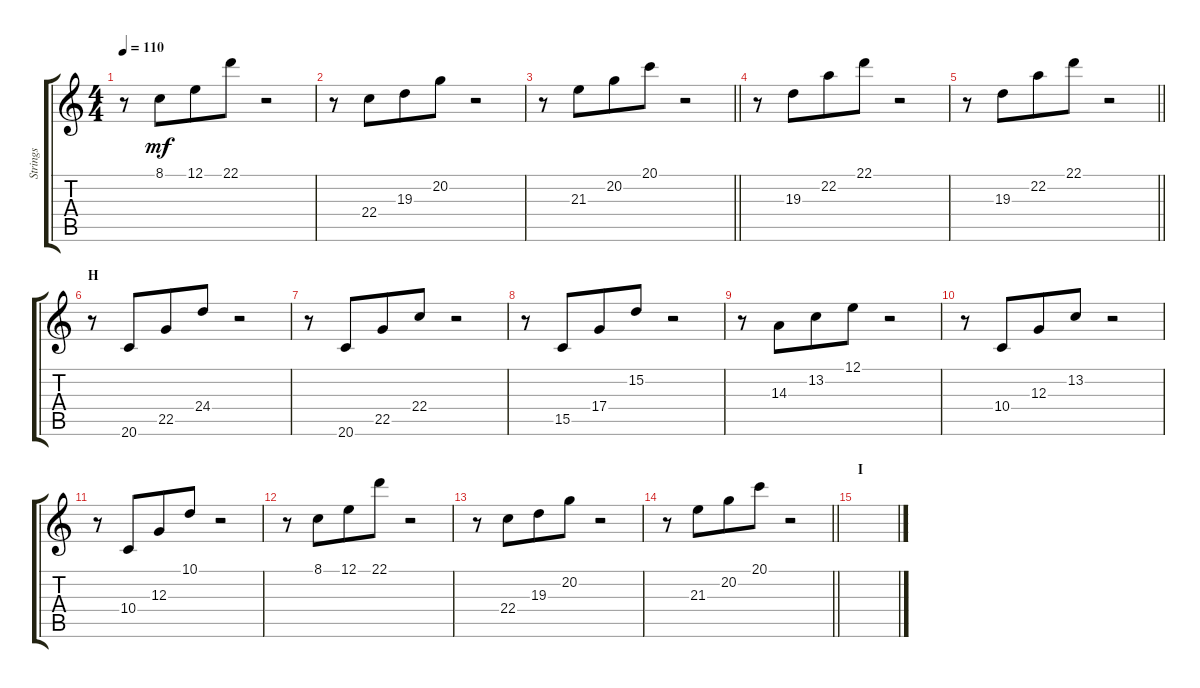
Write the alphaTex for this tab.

\track ("Strings" "Strings") {instrument pizzicatostrings}
\staff {score tabs}
\tuning (E4 B3 G3 D3 A2 E2) {hide}
\ts (4 4)
\tempo 110
\clef g2
\ks c
r.8{dy mf} 8.1.8{beam merge} 12.1.8 22.1.8 r.2 |
r.8 22.4.8{beam merge} 19.3.8 20.2.8 r.2 |
\barLineRight lightlight
r.8 21.3.8{beam merge} 20.2.8 20.1.8 r.2 |
r.8 19.3.8{beam merge} 22.2.8 22.1.8 r.2 |
\barLineRight lightlight
r.8 19.3.8{beam merge} 22.2.8 22.1.8 r.2 |
\section ("" "H")
r.8 20.6.8{beam merge} 22.5.8 24.4.8 r.2 |
r.8 20.6.8{beam merge} 22.5.8 22.4.8 r.2 |
r.8 15.5.8{beam merge} 17.4.8 15.2.8 r.2 |
r.8 14.3.8{beam merge} 13.2.8 12.1.8 r.2 |
r.8 10.4.8{beam merge} 12.3.8 13.2.8 r.2 |
r.8 10.4.8{beam merge} 12.3.8 10.1.8 r.2 |
r.8 8.1.8{beam merge} 12.1.8 22.1.8 r.2 |
r.8 22.4.8{beam merge} 19.3.8 20.2.8 r.2 |
\barLineRight lightlight
r.8 21.3.8{beam merge} 20.2.8 20.1.8 r.2 |
\section ("" "I")
